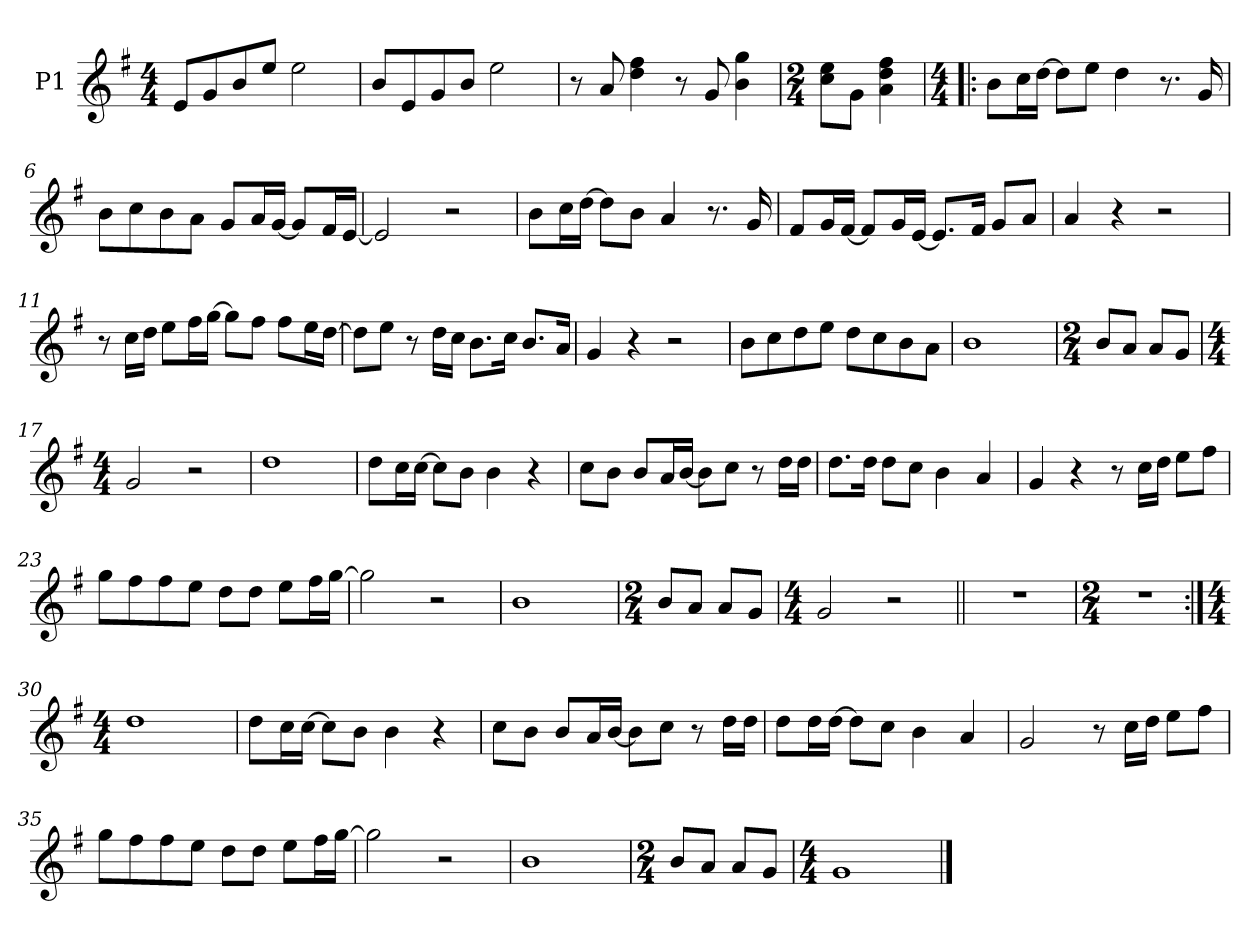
**kern
*part1
*staff1
*I"P1
*clefG2
*k[f#]
*G:
*M4/4
*MM75
=1
8e/L
8g/
8b/
8ee/J
2ee\
=2
8b/L
8e/
8g/
8b/J
2ee\
=3
8r
8a/
4dd\ 4ff#\
8r
8g/
4b\ 4gg\
=4
*M2/4
8cc\ 8ee\L
8g\J
4a\ 4dd\ 4ff#\
!!LO:LB:g=z
=5!|:
*M4/4
8b\L
16cc\L
[>16dd\JJ
8dd\L]
8ee\J
4dd\
8.r
16g/
=6
8b\L
8cc\
8b\
8a\J
8g/L
16a/L
[<16g/JJ
8g/L]
16f#/L
[<16e/JJ
=7
2e/]
2r
=8
8b\L
16cc\L
[>16dd\JJ
8dd\L]
8b\J
4a/
8.r
16g/
!!LO:LB:g=z
=9
8f#/L
16g/L
[<16f#/JJ
8f#/L]
16g/L
[<16e/JJ
8.e/L]
16f#/Jk
8g/L
8a/J
=10
4a/
4r
2r
=11
8r
16cc\LL
16dd\JJ
8ee\L
16ff#\L
[>16gg\JJ
8gg\L]
8ff#\J
8ff#\L
16ee\L
[>16dd\JJ
=12
8dd\L]
8ee\J
8r
16dd\LL
16cc\JJ
8.b\L
16cc\Jk
8.b/L
16a/Jk
!!LO:LB:g=z
=13
4g/
4r
2r
=14
8b\L
8cc\
8dd\
8ee\J
8dd\L
8cc\
8b\
8a\J
=15
1b
=16
*M2/4
8b/L
8a/J
8a/L
8g/J
=17
*M4/4
2g/
2r
=18
1dd
!!LO:LB:g=z
=19
8dd\L
16cc\L
[>16cc\JJ
8cc\L]
8b\J
4b\
4r
=20
8cc\L
8b\J
8b/L
16a/L
[<16b/JJ
8b\L]
8cc\J
8r
16dd\LL
16dd\JJ
!!LO:LB:g=z
=21
8.dd\L
16dd\Jk
8dd\L
8cc\J
4b\
4a/
=22
4g/
4r
8r
16cc\LL
16dd\JJ
8ee\L
8ff#\J
=23
8gg\L
8ff#\
8ff#\
8ee\J
8dd\L
8dd\J
8ee\L
16ff#\L
[>16gg\JJ
=24
2gg\]
2r
=25
1b
!!LO:LB:g=z
=26
*M2/4
8b/L
8a/J
8a/L
8g/J
=27
*M4/4
2g/
2r
=28||
1r
=29
*M2/4
2r
=30:|!
*M4/4
1dd
=31
8dd\L
16cc\L
[>16cc\JJ
8cc\L]
8b\J
4b\
4r
!!LO:LB:g=z
=32
8cc\L
8b\J
8b/L
16a/L
[<16b/JJ
8b\L]
8cc\J
8r
16dd\LL
16dd\JJ
=33
8dd\L
16dd\L
[>16dd\JJ
8dd\L]
8cc\J
4b\
4a/
=34
2g/
8r
16cc\LL
16dd\JJ
8ee\L
8ff#\J
=35
8gg\L
8ff#\
8ff#\
8ee\J
8dd\L
8dd\J
8ee\L
16ff#\L
[>16gg\JJ
!!LO:LB:g=z
=36
2gg\]
2r
=37
1b
=38
*M2/4
8b/L
8a/J
8a/L
8g/J
=39
*M4/4
1g
==
*-
